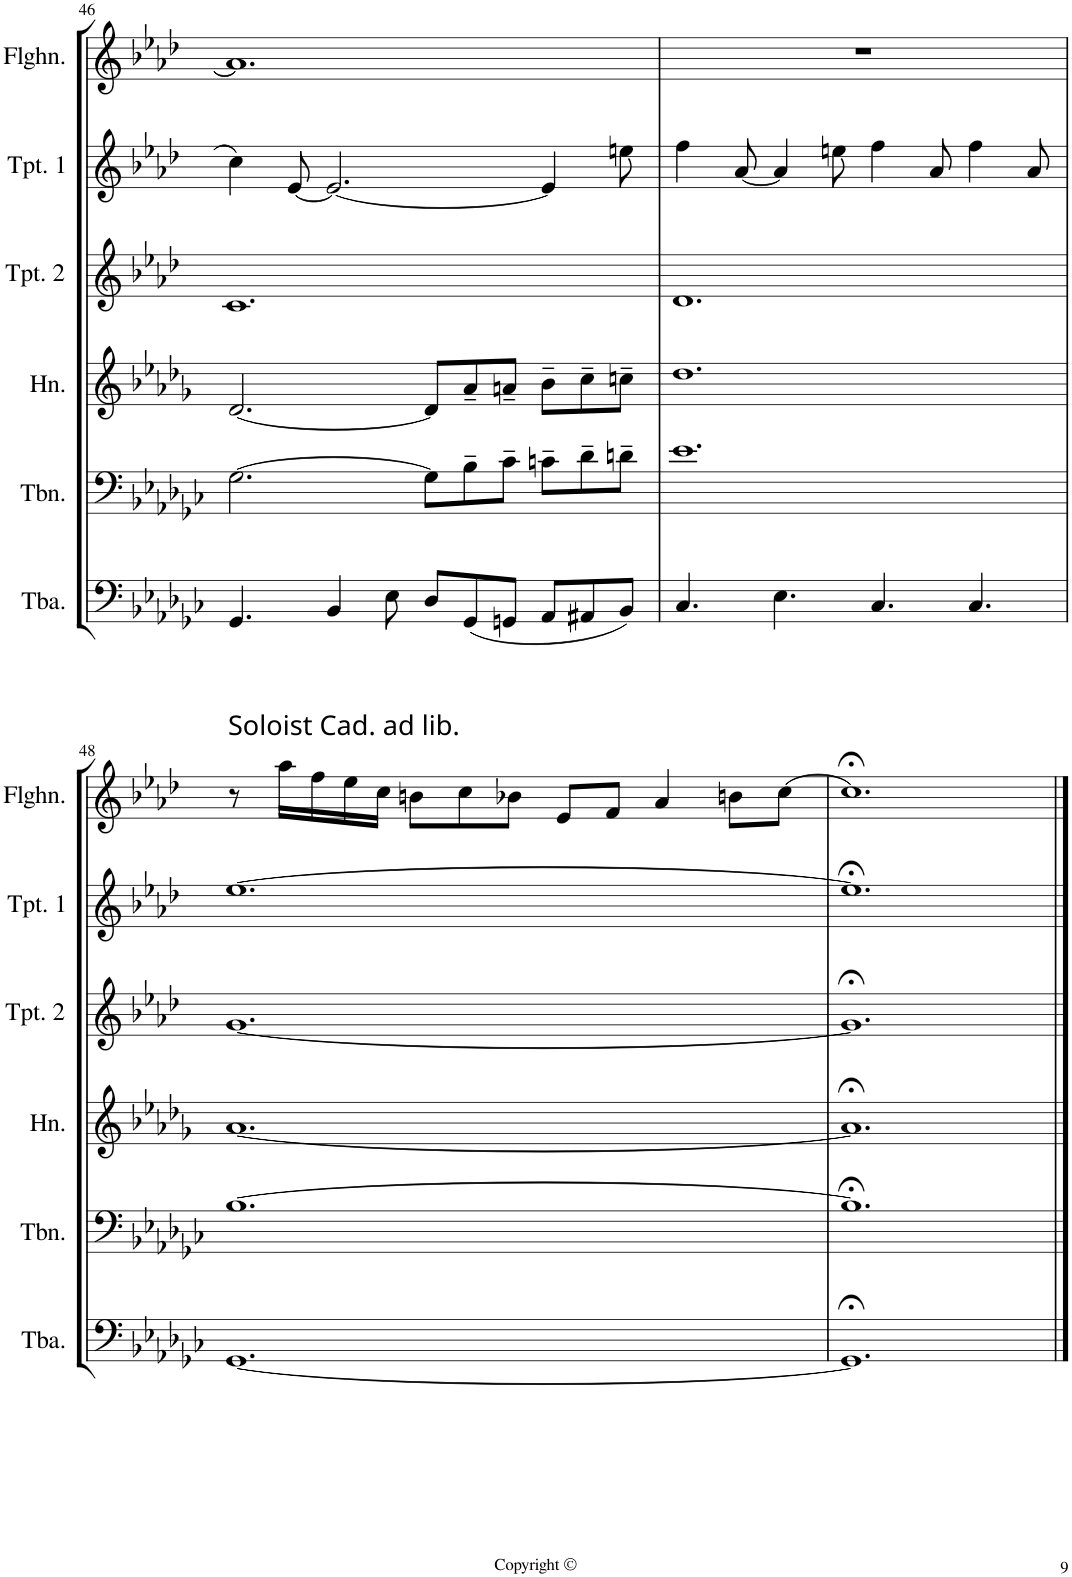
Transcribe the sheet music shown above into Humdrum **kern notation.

**kern	**kern	**kern	**kern	**kern	**kern
*part6	*part5	*part4	*part3	*part2	*part1
*staff6	*staff5	*staff4	*staff3	*staff2	*staff1
*I"Tuba	*I"Trombone	*I"Horn in F	*I"2nd Trumpet in Bb	*I"1st Trumpet in Bb	*I"Flügelhorn
*I'Tba.	*I'Tbn.	*I'Hn.	*I'Tpt. 2	*I'Tpt. 1	*I'Flghn.
!!LO:PB:g=z
*clefF4	*clefF4	*clefG2	*clefG2	*clefG2	*clefG2
*	*	*Trd4c7	*Trd1c2	*Trd1c2	*Trd1c2
*k[b-e-a-d-g-c-]	*k[b-e-a-d-g-c-]	*k[b-e-a-d-g-]	*k[b-e-a-d-]	*k[b-e-a-d-]	*k[b-e-a-d-]
*G-:	*G-:	*D-:	*A-:	*A-:	*A-:
*M12/8	*M12/8	*M12/8	*M12/8	*M12/8	*M12/8
=46	=46	=46	=46	=46	=46
4.GG-/	[2.G-\	[2.d-/	1.c	4cc\	1.a-]
.	.	.	.	[8e-/	.
4BB-/	.	.	.	2.e-/_	.
8E-\	.	.	.	.	.
8D-/L	8G-\L]	8d-/L]	.	.	.
(8GG-/	8B-~\	8a-~/	.	.	.
8GGn/J	8c-~\J	8an~/J	.	.	.
8AA-/L	8cn~\L	8b-~\L	.	4e-/]	.
8AA#X/	8d-~\	8cc~\	.	.	.
8BB-/J)	8dn~\J	8ccn~\J	.	8een\	.
=47	=47	=47	=47	=47	=47
4.C-/	1.e-	1.dd-	1.d-	4ff\	1.r
.	.	.	.	[8a-/	.
4.E-\	.	.	.	4a-/]	.
.	.	.	.	8een\	.
4.C-/	.	.	.	4ff\	.
.	.	.	.	8a-/	.
4.C-/	.	.	.	4ff\	.
.	.	.	.	8a-/	.
!!LO:LB:g=z
=48	=48	=48	=48	=48	=48
!	!	!	!	!	!LO:TX:a:t=Soloist Cad. ad lib.
[1.GG-	[1.B-	[1.a-	[1.g	[1.ee-	8r
.	.	.	.	.	16aa-\LL
.	.	.	.	.	16ff\
.	.	.	.	.	16ee-\
.	.	.	.	.	16cc\JJ
.	.	.	.	.	8bn\L
.	.	.	.	.	8cc\
.	.	.	.	.	8b-X\J
.	.	.	.	.	8e-/L
.	.	.	.	.	8f/J
.	.	.	.	.	4a-/
.	.	.	.	.	8bn\L
.	.	.	.	.	[8cc\J
=49	=49	=49	=49	=49	=49
1.GG-;<]	1.B-;<]	1.a-;<]	1.g;<]	1.ee-;<]	1.cc;<]
==	==	==	==	==	==
*-	*-	*-	*-	*-	*-
